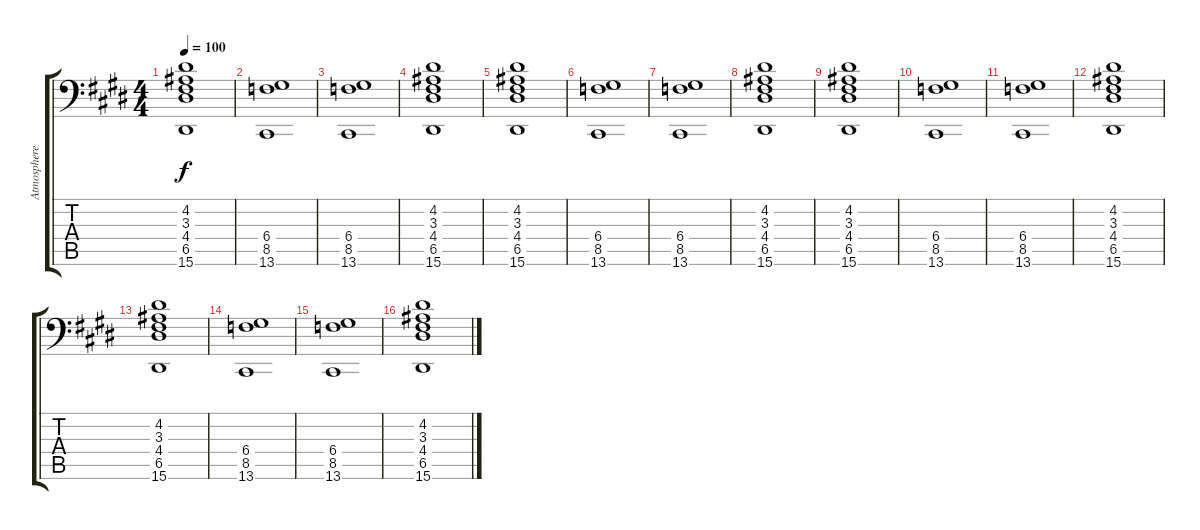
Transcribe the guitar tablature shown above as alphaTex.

\track ("Atmosphere" "Atmosphere") {instrument synthstrings1}
\staff {score tabs}
\tuning (E4 B3 G3 D3 A2 C1) {hide}
\ts (4 4)
\tempo 100
\clef f4
\ks e
(4.2 3.3 4.4 6.5 15.6).1{dy f} |
(6.4 8.5 13.6).1 |
(6.4 8.5 13.6).1 |
(4.2 3.3 4.4 6.5 15.6).1 |
(4.2 3.3 4.4 6.5 15.6).1 |
(6.4 8.5 13.6).1 |
(6.4 8.5 13.6).1 |
(4.2 3.3 4.4 6.5 15.6).1 |
(4.2 3.3 4.4 6.5 15.6).1 |
(6.4 8.5 13.6).1 |
(6.4 8.5 13.6).1 |
(4.2 3.3 4.4 6.5 15.6).1 |
(4.2 3.3 4.4 6.5 15.6).1 |
(6.4 8.5 13.6).1 |
(6.4 8.5 13.6).1 |
(4.2 3.3 4.4 6.5 15.6).1
